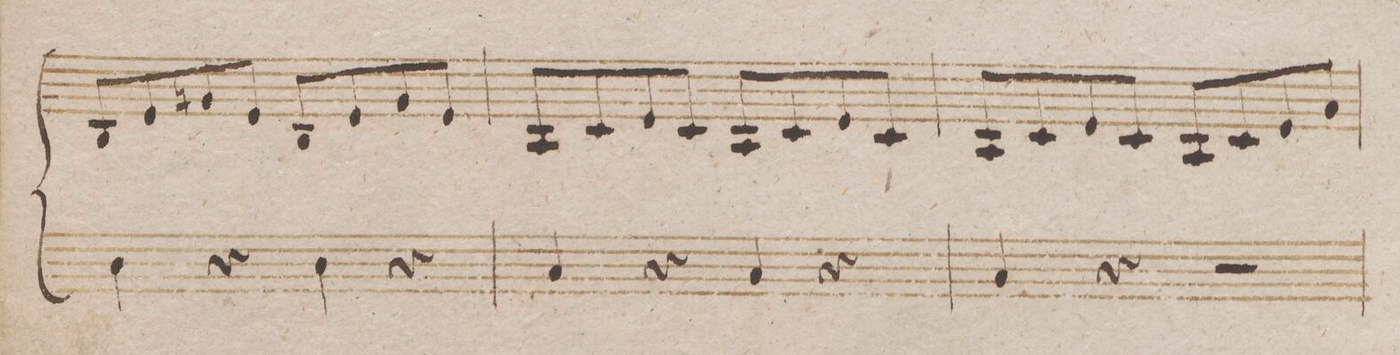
**kern	**dynam
*I"Baſso	*
*clefF4	*
*k[b-]	*
*met(c)	*
*M4/4	*
4D\	.
4r	.
4D\	.
4r	.
=42	=42
4C/	.
4r	.
4C/	.
4r	.
=43	=43
4C/	.
4r	.
2r	.
=44	=44
*-	*-
